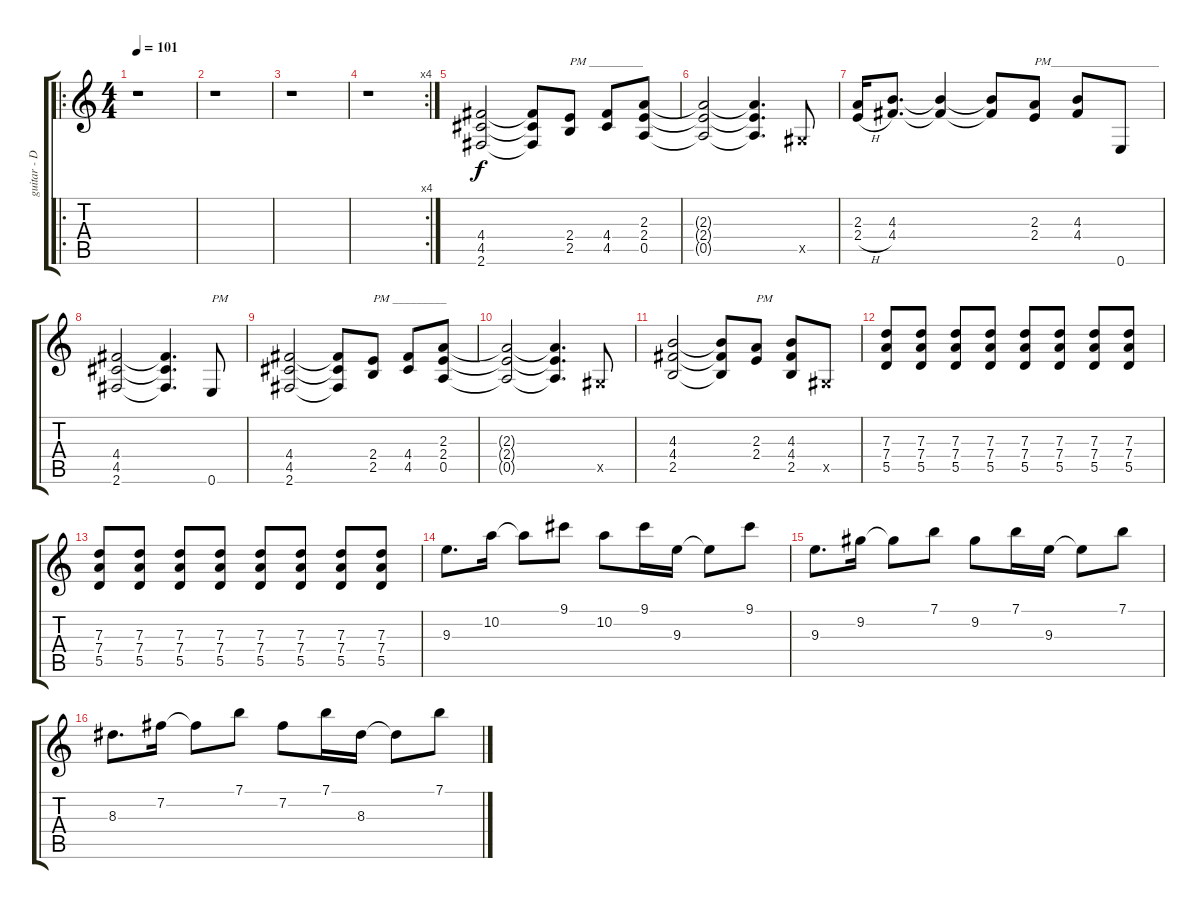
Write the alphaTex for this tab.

\track ("guitar - Dave Mustaine" "guitar - D") {instrument distortionguitar}
\staff {score tabs}
\tuning (E4 B3 G3 D3 A2 E2) {hide}
\ro
\ts (4 4)
\tempo 101
\clef g2
\ks c
r.1{dy f instrument distortionguitar} |
r.1 |
r.1 |
\rc 4
r.1 |
(4.4 4.5 2.6).2 (4.4{t} 4.5{t} 2.6{t}).8 (2.4 2.5).8{txt "PM _________"} (4.4 4.5).8 (2.3 2.4 0.5).8 |
(2.3{t} 2.4{t} 0.5{t}).2 (2.3{t} 2.4{t} 0.5{t}).4{d} -1.5{x}.8 |
(2.3 2.4{h}).16 (4.3 4.4).8{d} (4.3{t} 4.4{t}).4 (4.3{t} 4.4{t}).8 (2.3 2.4).8{txt "PM__________________"} (4.3 4.4).8 0.6.8 |
(4.4 4.5 2.6).2 (4.4{t} 4.5{t} 2.6{t}).4{d} 0.6.8{txt "PM"} |
(4.4 4.5 2.6).2 (4.4{t} 4.5{t} 2.6{t}).8 (2.4 2.5).8{txt "PM _________"} (4.4 4.5).8 (2.3 2.4 0.5).8 |
(2.3{t} 2.4{t} 0.5{t}).2 (2.3{t} 2.4{t} 0.5{t}).4{d} -1.5{x}.8 |
(4.3 4.4 2.5).2 (4.3{t} 4.4{t} 2.5{t}).8 (2.3 2.4).8{txt "PM"} (4.3 4.4 2.5).8 -1.5{x}.8 |
(7.3 7.4 5.5).8 (7.3 7.4 5.5).8 (7.3 7.4 5.5).8 (7.3 7.4 5.5).8 (7.3 7.4 5.5).8 (7.3 7.4 5.5).8 (7.3 7.4 5.5).8 (7.3 7.4 5.5).8 |
(7.3 7.4 5.5).8 (7.3 7.4 5.5).8 (7.3 7.4 5.5).8 (7.3 7.4 5.5).8 (7.3 7.4 5.5).8 (7.3 7.4 5.5).8 (7.3 7.4 5.5).8 (7.3 7.4 5.5).8 |
9.3.8{d} 10.2.16 10.2{t}.8 9.1.8 10.2.8 9.1.16 9.3.16 9.3{t}.8 9.1.8 |
9.3.8{d} 9.2.16 9.2{t}.8 7.1.8 9.2.8 7.1.16 9.3.16 9.3{t}.8 7.1.8 |
8.3.8{d} 7.2.16 7.2{t}.8 7.1.8 7.2.8 7.1.16 8.3.16 8.3{t}.8 7.1.8
